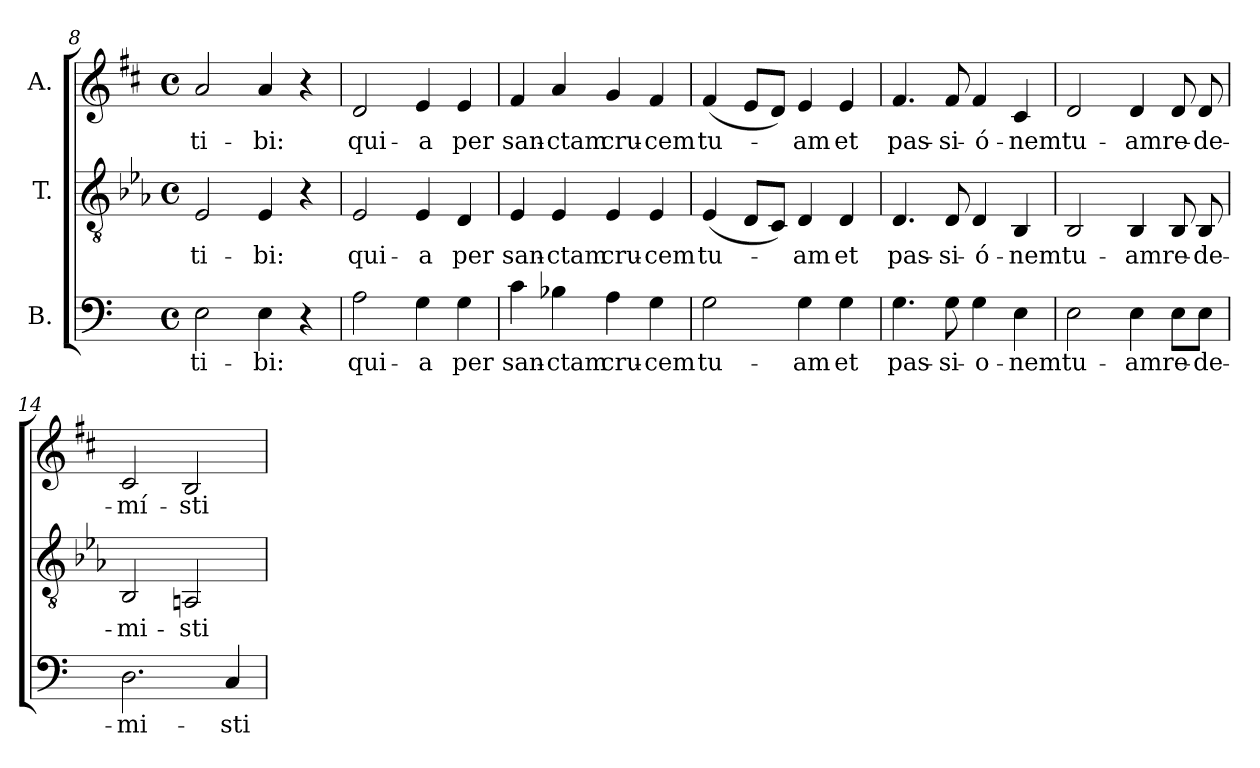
**kern	**text	**kern	**text	**kern	**text
*part3	*part3	*part2	*part2	*part1	*part1
*staff3	*staff3	*staff2	*staff2	*staff1	*staff1
*I"B.	*	*I"T.	*	*I"A.	*
*clefF4	*	*clefGv2	*	*clefG2	*
*	*	*ITrd2c3	*	*ITrd1c2	*
*k[]	*	*k[]	*	*k[]	*
*C:	*	*C:	*	*C:	*
*M4/4	*	*M4/4	*	*M4/4	*
*met(c)	*	*met(c)	*	*met(c)	*
=8	=8	=8	=8	=8	=8
!	!LO:LY:b:color=#000000	!	!	!	!
!	!	!	!LO:LY:b:color=#000000	!	!
!	!	!	!	!	!LO:LY:b:color=#000000
2Ei\	ti-	2Ci/	ti-	2gi/	ti-
!	!LO:LY:b:color=#000000	!	!	!	!
!	!	!	!LO:LY:b:color=#000000	!	!
!	!	!	!	!	!LO:LY:b:color=#000000
4Ei\	-bi:	4Ci/	-bi:	4gi/	-bi:
4r	.	4r	.	4r	.
=9	=9	=9	=9	=9	=9
!	!LO:LY:b:color=#000000	!	!	!	!
!	!	!	!LO:LY:b:color=#000000	!	!
!	!	!	!	!	!LO:LY:b:color=#000000
2Ai\	qui-	2Ci/	qui-	2ci/	qui-
!	!LO:LY:b:color=#000000	!	!	!	!
!	!	!	!LO:LY:b:color=#000000	!	!
!	!	!	!	!	!LO:LY:b:color=#000000
4Gi\	-a	4Ci/	-a	4di/	-a
!	!LO:LY:b:color=#000000	!	!	!	!
!	!	!	!LO:LY:b:color=#000000	!	!
!	!	!	!	!	!LO:LY:b:color=#000000
4Gi\	per	4BBi/	per	4di/	per
=10	=10	=10	=10	=10	=10
!	!LO:LY:b:color=#000000	!	!	!	!
!	!	!	!LO:LY:b:color=#000000	!	!
!	!	!	!	!	!LO:LY:b:color=#000000
4ci\	san-	4Ci/	san-	4ei/	san-
!	!LO:LY:b:color=#000000	!	!	!	!
!	!	!	!LO:LY:b:color=#000000	!	!
!	!	!	!	!	!LO:LY:b:color=#000000
4B-Xi\	-ctam	4Ci/	-ctam	4gi/	-ctam
!	!LO:LY:b:color=#000000	!	!	!	!
!	!	!	!LO:LY:b:color=#000000	!	!
!	!	!	!	!	!LO:LY:b:color=#000000
4Ai\	cru-	4Ci/	cru-	4fi/	cru-
!	!LO:LY:b:color=#000000	!	!	!	!
!	!	!	!LO:LY:b:color=#000000	!	!
!	!	!	!	!	!LO:LY:b:color=#000000
4Gi\	-cem	4Ci/	-cem	4ei/	-cem
=11	=11	=11	=11	=11	=11
!	!LO:LY:b:color=#000000	!	!	!	!
!	!	!	!LO:LY:b:color=#000000	!	!
!	!	!	!	!	!LO:LY:b:color=#000000
2Gi\	tu-	(4Ci/	tu-	(4ei/	tu-
.	.	8BBi/L	.	8di/L	.
.	.	8AAi/J)	.	8ci/J)	.
!	!LO:LY:b:color=#000000	!	!	!	!
!	!	!	!LO:LY:b:color=#000000	!	!
!	!	!	!	!	!LO:LY:b:color=#000000
4Gi\	-am	4BBi/	am	4di/	am
!	!LO:LY:b:color=#000000	!	!	!	!
!	!	!	!LO:LY:b:color=#000000	!	!
!	!	!	!	!	!LO:LY:b:color=#000000
4Gi\	et	4BBi/	et	4di/	et
=12	=12	=12	=12	=12	=12
!	!LO:LY:b:color=#000000	!	!	!	!
!	!	!	!LO:LY:b:color=#000000	!	!
!	!	!	!	!	!LO:LY:b:color=#000000
4.Gi\	pas-	4.BBi/	pas-	4.ei/	pas-
!	!LO:LY:b:color=#000000	!	!	!	!
!	!	!	!LO:LY:b:color=#000000	!	!
!	!	!	!	!	!LO:LY:b:color=#000000
8Gi\	-si-	8BBi/	-si-	8ei/	-si-
!	!LO:LY:b:color=#000000	!	!	!	!
!	!	!	!LO:LY:b:color=#000000	!	!
!	!	!	!	!	!LO:LY:b:color=#000000
4Gi\	-o-	4BBi/	-ó-	4ei/	-ó-
!	!LO:LY:b:color=#000000	!	!	!	!
!	!	!	!LO:LY:b:color=#000000	!	!
!	!	!	!	!	!LO:LY:b:color=#000000
4Ei\	-nem	4GGi/	-nem	4Bi/	-nem
!!LO:LB:g=z
=13	=13	=13	=13	=13	=13
!	!LO:LY:b:color=#000000	!	!	!	!
!	!	!	!LO:LY:b:color=#000000	!	!
!	!	!	!	!	!LO:LY:b:color=#000000
2Ei\	tu-	2GGi/	tu-	2ci/	tu-
!	!LO:LY:b:color=#000000	!	!	!	!
!	!	!	!LO:LY:b:color=#000000	!	!
!	!	!	!	!	!LO:LY:b:color=#000000
4Ei\	-am	4GGi/	-am	4ci/	-am
!	!LO:LY:b:color=#000000	!	!	!	!
!	!	!	!LO:LY:b:color=#000000	!	!
!	!	!	!	!	!LO:LY:b:color=#000000
8Ei\L	re-	8GGi/	re-	8ci/	re-
!	!LO:LY:b:color=#000000	!	!	!	!
!	!	!	!LO:LY:b:color=#000000	!	!
!	!	!	!	!	!LO:LY:b:color=#000000
8Ei\J	-de-	8GGi/	-de-	8ci/	-de-
=14	=14	=14	=14	=14	=14
!	!LO:LY:b:color=#000000	!	!	!	!
!	!	!	!LO:LY:b:color=#000000	!	!
!	!	!	!	!	!LO:LY:b:color=#000000
2.Di\	-mi-	2GGi/	-mi-	2Bi/	-mí-
!	!	!	!LO:LY:b:color=#000000	!	!
!	!	!	!	!	!LO:LY:b:color=#000000
.	.	2FF#Xi/	-sti	2Ai/	-sti
!	!LO:LY:b:color=#000000	!	!	!	!
4Ci/	-sti	.	.	.	.
=	=	=	=	=	=
*-	*-	*-	*-	*-	*-
